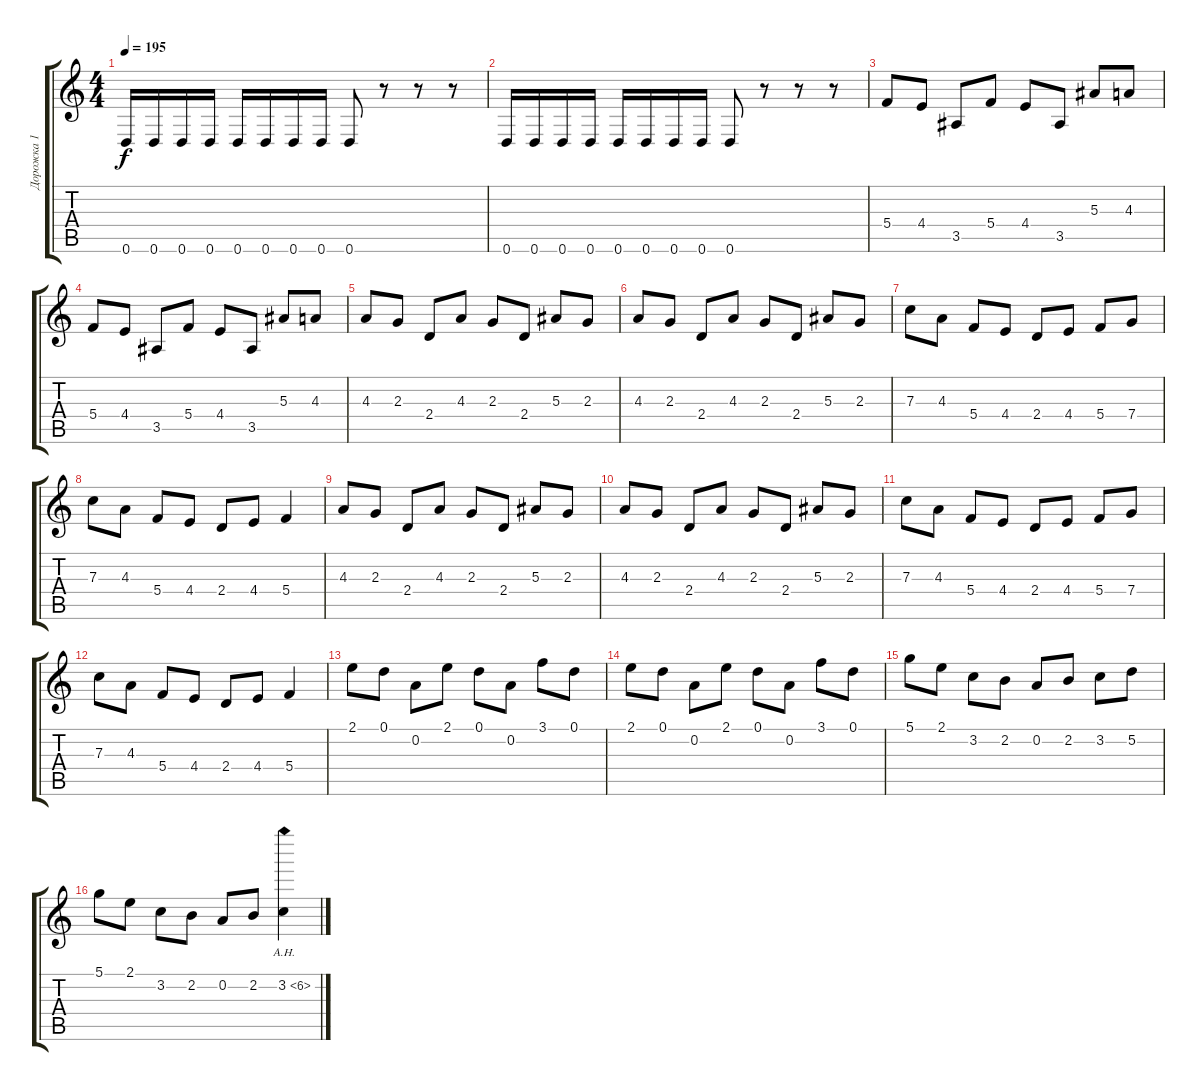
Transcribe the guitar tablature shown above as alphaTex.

\track ("Дорожка 1" "Дорожка 1") {instrument distortionguitar}
\staff {score tabs}
\tuning (D4 A3 F3 C3 G2 D2) {hide}
\ts (4 4)
\tempo 195
\clef g2
\ks c
0.6.16{dy f} 0.6.16 0.6.16 0.6.16 0.6.16 0.6.16 0.6.16 0.6.16 0.6.8 r.8 r.8 r.8 |
0.6.16 0.6.16 0.6.16 0.6.16 0.6.16 0.6.16 0.6.16 0.6.16 0.6.8 r.8 r.8 r.8 |
5.4.8 4.4.8 3.5.8 5.4.8 4.4.8 3.5.8 5.3.8 4.3.8 |
5.4.8 4.4.8 3.5.8 5.4.8 4.4.8 3.5.8 5.3.8 4.3.8 |
4.3.8 2.3.8 2.4.8 4.3.8 2.3.8 2.4.8 5.3.8 2.3.8 |
4.3.8 2.3.8 2.4.8 4.3.8 2.3.8 2.4.8 5.3.8 2.3.8 |
7.3.8 4.3.8 5.4.8 4.4.8 2.4.8 4.4.8 5.4.8 7.4.8 |
7.3.8 4.3.8 5.4.8 4.4.8 2.4.8 4.4.8 5.4.4 |
4.3.8 2.3.8 2.4.8 4.3.8 2.3.8 2.4.8 5.3.8 2.3.8 |
4.3.8 2.3.8 2.4.8 4.3.8 2.3.8 2.4.8 5.3.8 2.3.8 |
7.3.8 4.3.8 5.4.8 4.4.8 2.4.8 4.4.8 5.4.8 7.4.8 |
7.3.8 4.3.8 5.4.8 4.4.8 2.4.8 4.4.8 5.4.4 |
2.1.8 0.1.8 0.2.8 2.1.8 0.1.8 0.2.8 3.1.8 0.1.8 |
2.1.8 0.1.8 0.2.8 2.1.8 0.1.8 0.2.8 3.1.8 0.1.8 |
5.1.8 2.1.8 3.2.8 2.2.8 0.2.8 2.2.8 3.2.8 5.2.8 |
5.1.8 2.1.8 3.2.8 2.2.8 0.2.8 2.2.8 3.2{ah 3}.4
